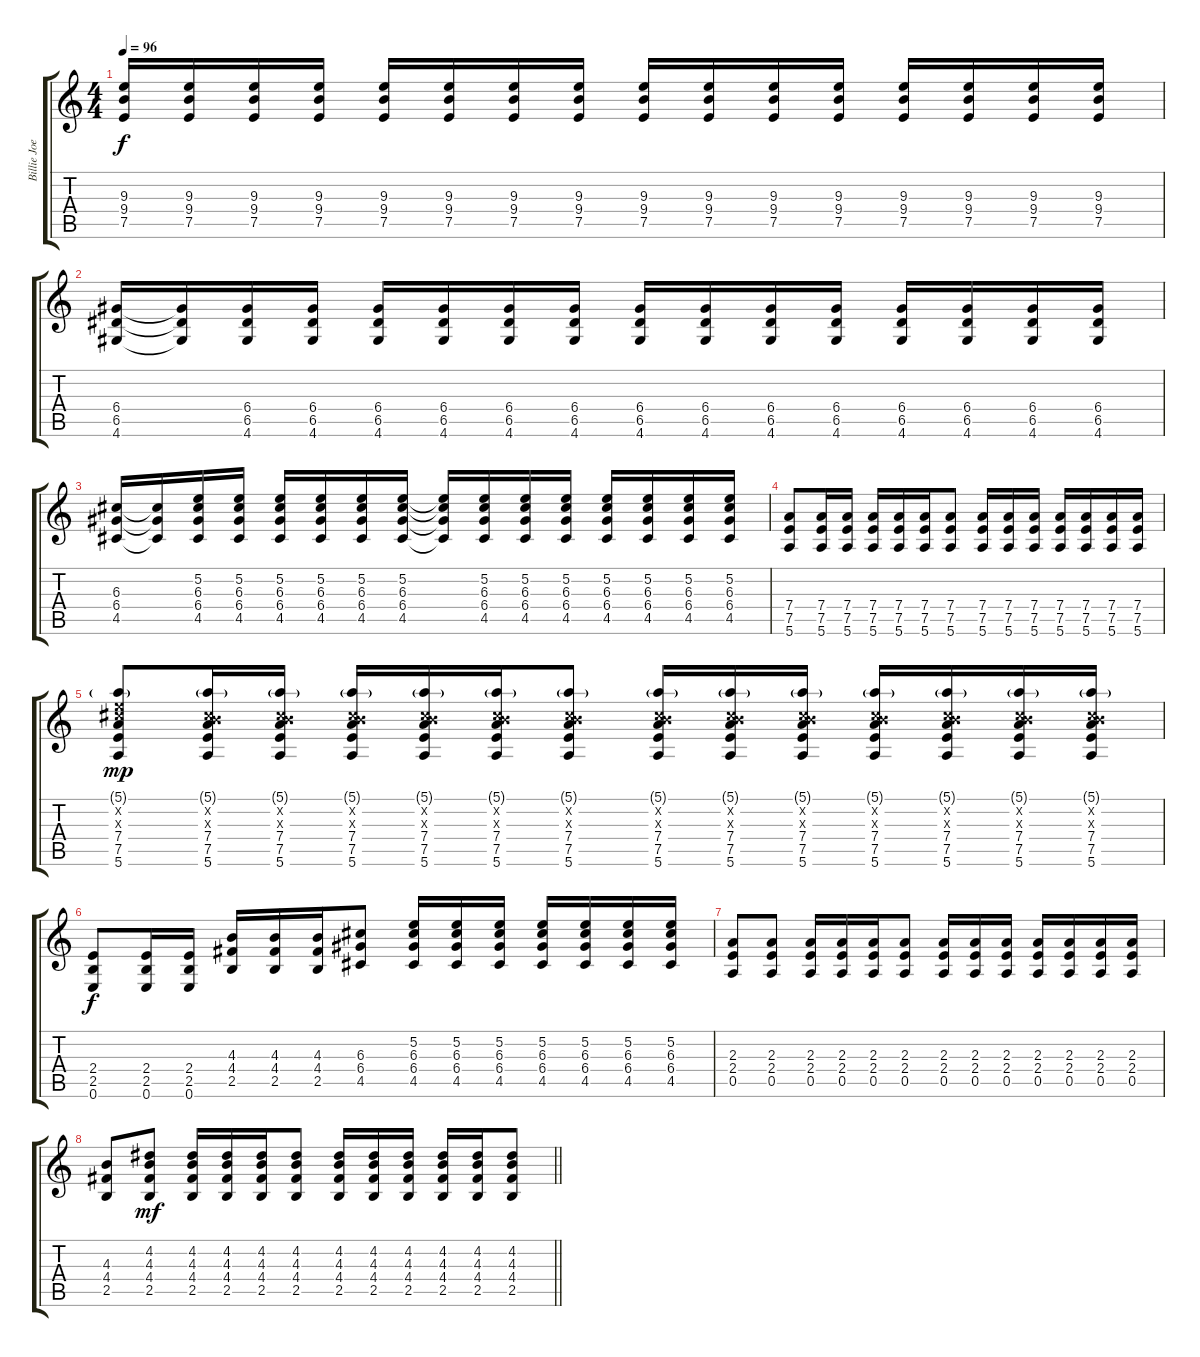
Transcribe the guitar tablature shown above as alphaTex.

\track ("Billie Joe Armstrong - Guitar" "Billie Joe") {instrument distortionguitar}
\staff {score tabs}
\tuning (E4 B3 G3 D3 A2 E2) {hide}
\ts (4 4)
\tempo 96
\clef g2
\ks c
(9.3 9.4 7.5).16{dy f} (9.3 9.4 7.5).16 (9.3 9.4 7.5).16 (9.3 9.4 7.5).16 (9.3 9.4 7.5).16 (9.3 9.4 7.5).16 (9.3 9.4 7.5).16 (9.3 9.4 7.5).16 (9.3 9.4 7.5).16 (9.3 9.4 7.5).16 (9.3 9.4 7.5).16 (9.3 9.4 7.5).16 (9.3 9.4 7.5).16 (9.3 9.4 7.5).16 (9.3 9.4 7.5).16 (9.3 9.4 7.5).16 |
(6.4 6.5 4.6).16 (6.4{t} 6.5{t} 4.6{t}).16 (6.4 6.5 4.6).16 (6.4 6.5 4.6).16 (6.4 6.5 4.6).16 (6.4 6.5 4.6).16 (6.4 6.5 4.6).16 (6.4 6.5 4.6).16 (6.4 6.5 4.6).16 (6.4 6.5 4.6).16 (6.4 6.5 4.6).16 (6.4 6.5 4.6).16 (6.4 6.5 4.6).16 (6.4 6.5 4.6).16 (6.4 6.5 4.6).16 (6.4 6.5 4.6).16 |
(6.3 6.4 4.5).16 (6.3{t} 6.4{t} 4.5{t}).16 (5.2 6.3 6.4 4.5).16 (5.2 6.3 6.4 4.5).16 (5.2 6.3 6.4 4.5).16 (5.2 6.3 6.4 4.5).16 (5.2 6.3 6.4 4.5).16 (5.2 6.3 6.4 4.5).16 (5.2{t} 6.3{t} 6.4{t} 4.5{t}).16 (5.2 6.3 6.4 4.5).16 (5.2 6.3 6.4 4.5).16 (5.2 6.3 6.4 4.5).16 (5.2 6.3 6.4 4.5).16 (5.2 6.3 6.4 4.5).16 (5.2 6.3 6.4 4.5).16 (5.2 6.3 6.4 4.5).16 |
(7.4 7.5 5.6).8 (7.4 7.5 5.6).16 (7.4 7.5 5.6).16 (7.4 7.5 5.6).16 (7.4 7.5 5.6).16 (7.4 7.5 5.6).16 (7.4 7.5 5.6).8 (7.4 7.5 5.6).16 (7.4 7.5 5.6).16 (7.4 7.5 5.6).16 (7.4 7.5 5.6).16 (7.4 7.5 5.6).16 (7.4 7.5 5.6).16 (7.4 7.5 5.6).16 |
(5.1{g} 5.2{x} 6.3{x} 7.4 7.5 5.6).8{dy mp} (5.1{g} 0.2{x} 6.3{x} 7.4 7.5 5.6).16 (5.1{g} 0.2{x} 6.3{x} 7.4 7.5 5.6).16 (5.1{g} 0.2{x} 6.3{x} 7.4 7.5 5.6).16 (5.1{g} 0.2{x} 6.3{x} 7.4 7.5 5.6).16 (5.1{g} 0.2{x} 6.3{x} 7.4 7.5 5.6).16 (5.1{g} 0.2{x} 6.3{x} 7.4 7.5 5.6).8 (5.1{g} 0.2{x} 6.3{x} 7.4 7.5 5.6).16 (5.1{g} 0.2{x} 6.3{x} 7.4 7.5 5.6).16 (5.1{g} 0.2{x} 6.3{x} 7.4 7.5 5.6).16 (5.1{g} 0.2{x} 6.3{x} 7.4 7.5 5.6).16 (5.1{g} 0.2{x} 6.3{x} 7.4 7.5 5.6).16 (5.1{g} 0.2{x} 6.3{x} 7.4 7.5 5.6).16 (5.1{g} 0.2{x} 6.3{x} 7.4 7.5 5.6).16 |
(2.4 2.5 0.6).8{dy f} (2.4 2.5 0.6).16 (2.4 2.5 0.6).16 (4.3 4.4 2.5).16 (4.3 4.4 2.5).16 (4.3 4.4 2.5).16 (6.3 6.4 4.5).8 (5.2 6.3 6.4 4.5).16 (5.2 6.3 6.4 4.5).16 (5.2 6.3 6.4 4.5).16 (5.2 6.3 6.4 4.5).16 (5.2 6.3 6.4 4.5).16 (5.2 6.3 6.4 4.5).16 (5.2 6.3 6.4 4.5).16 |
(2.3 2.4 0.5).8 (2.3 2.4 0.5).8 (2.3 2.4 0.5).16 (2.3 2.4 0.5).16 (2.3 2.4 0.5).16 (2.3 2.4 0.5).8 (2.3 2.4 0.5).16 (2.3 2.4 0.5).16 (2.3 2.4 0.5).16 (2.3 2.4 0.5).16 (2.3 2.4 0.5).16 (2.3 2.4 0.5).16 (2.3 2.4 0.5).16 |
\barLineRight lightlight
(4.3 4.4 2.5).8 (4.2 4.3 4.4 2.5).8{dy mf} (4.2 4.3 4.4 2.5).16 (4.2 4.3 4.4 2.5).16 (4.2 4.3 4.4 2.5).16 (4.2 4.3 4.4 2.5).8 (4.2 4.3 4.4 2.5).16 (4.2 4.3 4.4 2.5).16 (4.2 4.3 4.4 2.5).16 (4.2 4.3 4.4 2.5).16 (4.2 4.3 4.4 2.5).16 (4.2 4.3 4.4 2.5).8
